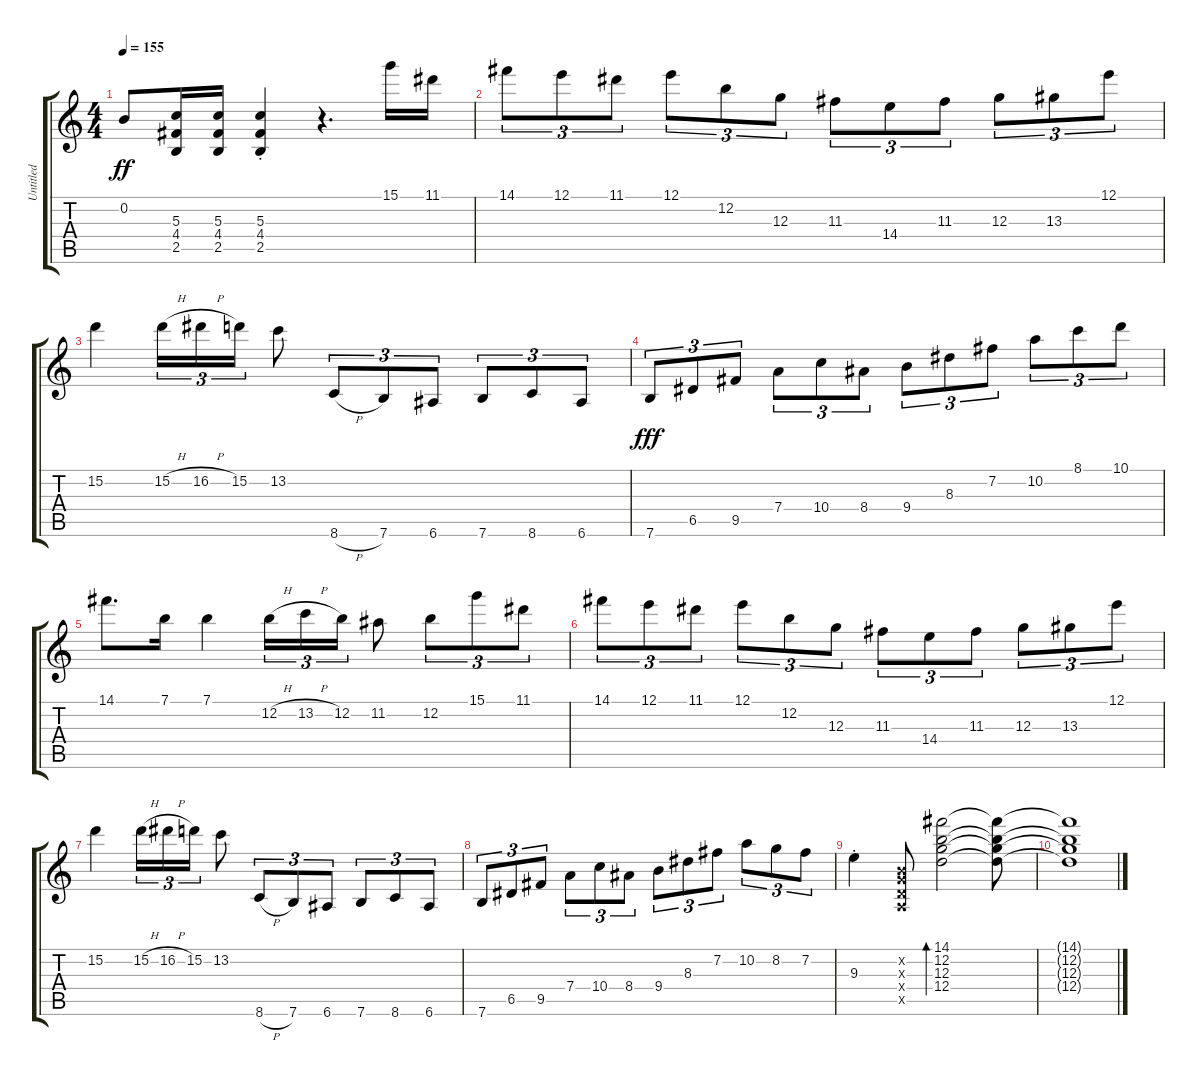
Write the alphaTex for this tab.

\track ("Untitled" "Untitled") {instrument acousticguitarnylon}
\staff {score tabs}
\tuning (E4 B3 G3 D3 A2 E2) {hide}
\ts (4 4)
\tempo 155
\clef g2
\ks c
0.2.8{dy ff} (5.3 4.4 2.5).16 (5.3 4.4 2.5).16 (5.3{st} 4.4{st} 2.5{st}).4 r.4{d} 15.1.16 11.1.16 |
14.1.8{tu (3 2)} 12.1.8{tu (3 2)} 11.1.8{tu (3 2)} 12.1.8{tu (3 2)} 12.2.8{tu (3 2)} 12.3.8{tu (3 2)} 11.3.8{tu (3 2)} 14.4.8{tu (3 2)} 11.3.8{tu (3 2)} 12.3.8{tu (3 2)} 13.3.8{tu (3 2)} 12.1.8{tu (3 2)} |
15.2.4 15.2{h}.16{tu (3 2)} 16.2{h}.16{tu (3 2)} 15.2.16{tu (3 2)} 13.2.8 8.6{h}.8{tu (3 2)} 7.6.8{tu (3 2)} 6.6.8{tu (3 2)} 7.6.8{tu (3 2)} 8.6.8{tu (3 2)} 6.6.8{tu (3 2)} |
7.6.8{tu (3 2) dy fff} 6.5.8{tu (3 2)} 9.5.8{tu (3 2)} 7.4.8{tu (3 2)} 10.4.8{tu (3 2)} 8.4.8{tu (3 2)} 9.4.8{tu (3 2)} 8.3.8{tu (3 2)} 7.2.8{tu (3 2)} 10.2.8{tu (3 2)} 8.1.8{tu (3 2)} 10.1.8{tu (3 2)} |
14.1.8{d} 7.1.16 7.1.4 12.2{h}.16{tu (3 2)} 13.2{h}.16{tu (3 2)} 12.2.16{tu (3 2)} 11.2.8 12.2.8{tu (3 2)} 15.1.8{tu (3 2)} 11.1.8{tu (3 2)} |
14.1.8{tu (3 2)} 12.1.8{tu (3 2)} 11.1.8{tu (3 2)} 12.1.8{tu (3 2)} 12.2.8{tu (3 2)} 12.3.8{tu (3 2)} 11.3.8{tu (3 2)} 14.4.8{tu (3 2)} 11.3.8{tu (3 2)} 12.3.8{tu (3 2)} 13.3.8{tu (3 2)} 12.1.8{tu (3 2)} |
15.2.4 15.2{h}.16{tu (3 2)} 16.2{h}.16{tu (3 2)} 15.2.16{tu (3 2)} 13.2.8 8.6{h}.8{tu (3 2)} 7.6.8{tu (3 2)} 6.6.8{tu (3 2)} 7.6.8{tu (3 2)} 8.6.8{tu (3 2)} 6.6.8{tu (3 2)} |
7.6.8{tu (3 2)} 6.5.8{tu (3 2)} 9.5.8{tu (3 2)} 7.4.8{tu (3 2)} 10.4.8{tu (3 2)} 8.4.8{tu (3 2)} 9.4.8{tu (3 2)} 8.3.8{tu (3 2)} 7.2.8{tu (3 2)} 10.2.8{tu (3 2)} 8.2.8{tu (3 2)} 7.2.8{tu (3 2)} |
9.3{st}.4 (0.2{x} 0.3{x} 0.4{x} 0.5{x}).8 (14.1 12.2 12.3 12.4).2{bd 30} (14.1{t} 12.2{t} 12.3{t} 12.4{t}).8 |
(14.1{t} 12.2{t} 12.3{t} 12.4{t}).1
